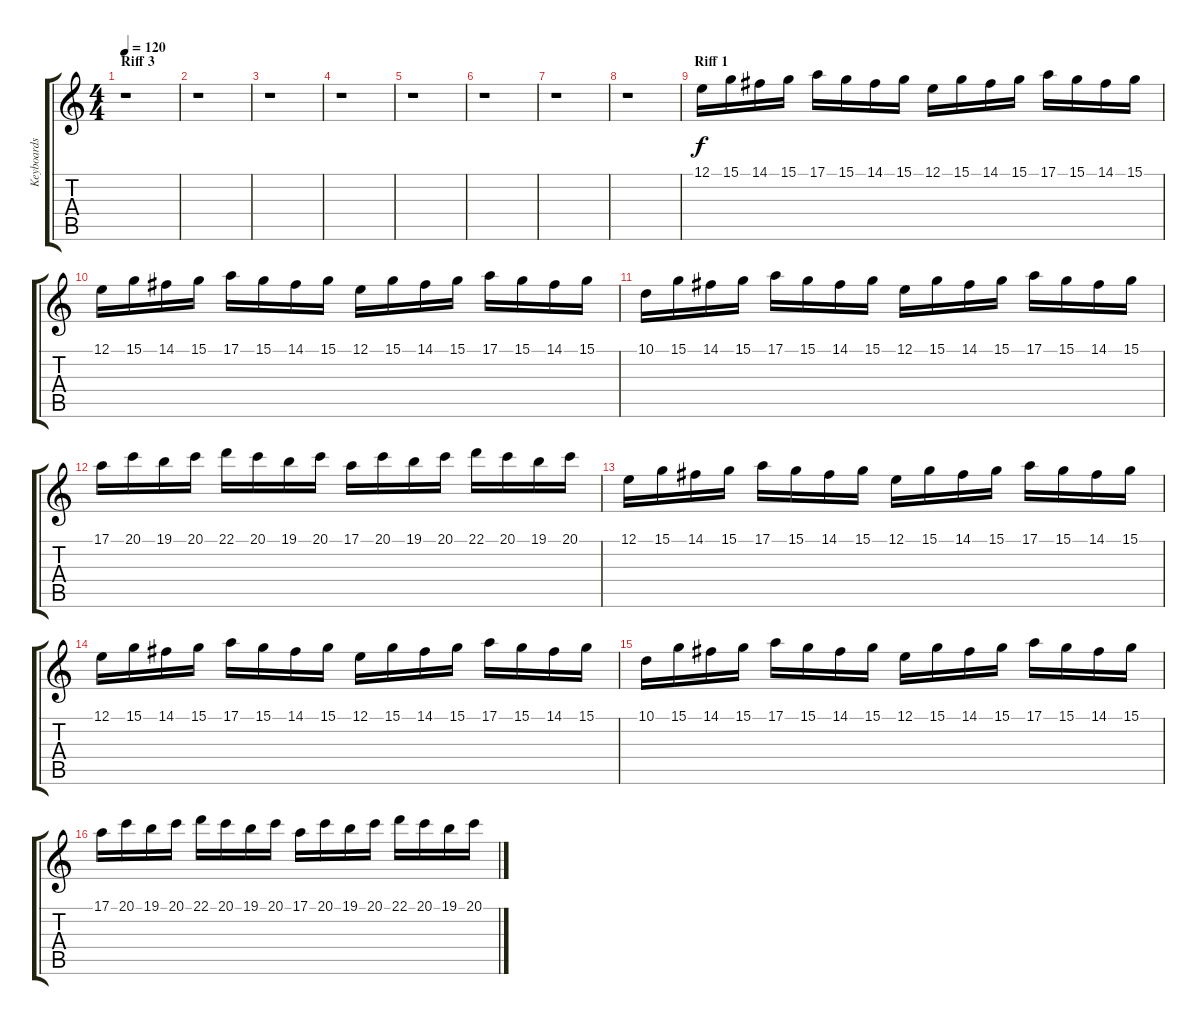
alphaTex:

\track ("Keyboards" "Keyboards") {instrument brightacousticpiano}
\staff {score tabs}
\tuning (E4 B3 G3 D3 A2 E2) {hide}
\ts (4 4)
\section ("" "Riff 3")
\tempo 120
\clef g2
\ks c
r.1{dy f} |
r.1 |
r.1 |
r.1 |
r.1 |
r.1 |
r.1 |
r.1 |
\section ("" "Riff 1")
12.1.16 15.1.16 14.1.16 15.1.16 17.1.16 15.1.16 14.1.16 15.1.16 12.1.16 15.1.16 14.1.16 15.1.16 17.1.16 15.1.16 14.1.16 15.1.16 |
12.1.16 15.1.16 14.1.16 15.1.16 17.1.16 15.1.16 14.1.16 15.1.16 12.1.16 15.1.16 14.1.16 15.1.16 17.1.16 15.1.16 14.1.16 15.1.16 |
10.1.16 15.1.16 14.1.16 15.1.16 17.1.16 15.1.16 14.1.16 15.1.16 12.1.16 15.1.16 14.1.16 15.1.16 17.1.16 15.1.16 14.1.16 15.1.16 |
17.1.16 20.1.16 19.1.16 20.1.16 22.1.16 20.1.16 19.1.16 20.1.16 17.1.16 20.1.16 19.1.16 20.1.16 22.1.16 20.1.16 19.1.16 20.1.16 |
12.1.16 15.1.16 14.1.16 15.1.16 17.1.16 15.1.16 14.1.16 15.1.16 12.1.16 15.1.16 14.1.16 15.1.16 17.1.16 15.1.16 14.1.16 15.1.16 |
12.1.16 15.1.16 14.1.16 15.1.16 17.1.16 15.1.16 14.1.16 15.1.16 12.1.16 15.1.16 14.1.16 15.1.16 17.1.16 15.1.16 14.1.16 15.1.16 |
10.1.16 15.1.16 14.1.16 15.1.16 17.1.16 15.1.16 14.1.16 15.1.16 12.1.16 15.1.16 14.1.16 15.1.16 17.1.16 15.1.16 14.1.16 15.1.16 |
17.1.16 20.1.16 19.1.16 20.1.16 22.1.16 20.1.16 19.1.16 20.1.16 17.1.16 20.1.16 19.1.16 20.1.16 22.1.16 20.1.16 19.1.16 20.1.16
